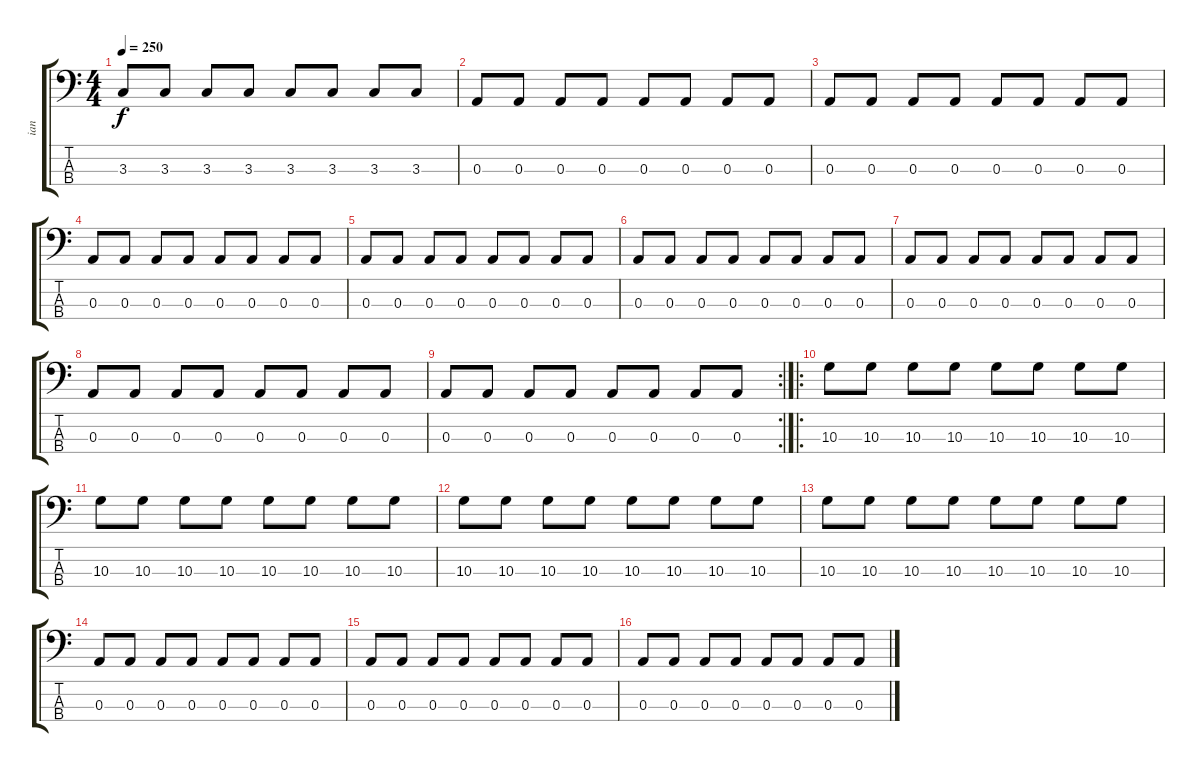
\track ("ian" "ian") {instrument electricbassfinger}
\staff {score tabs}
\tuning (G2 D2 A1 E1) {hide}
\ts (4 4)
\tempo 250
\clef f4
\ks c
3.3.8{dy f} 3.3.8 3.3.8 3.3.8 3.3.8 3.3.8 3.3.8 3.3.8 |
0.3.8 0.3.8 0.3.8 0.3.8 0.3.8 0.3.8 0.3.8 0.3.8 |
0.3.8 0.3.8 0.3.8 0.3.8 0.3.8 0.3.8 0.3.8 0.3.8 |
0.3.8 0.3.8 0.3.8 0.3.8 0.3.8 0.3.8 0.3.8 0.3.8 |
0.3.8 0.3.8 0.3.8 0.3.8 0.3.8 0.3.8 0.3.8 0.3.8 |
0.3.8 0.3.8 0.3.8 0.3.8 0.3.8 0.3.8 0.3.8 0.3.8 |
0.3.8 0.3.8 0.3.8 0.3.8 0.3.8 0.3.8 0.3.8 0.3.8 |
0.3.8 0.3.8 0.3.8 0.3.8 0.3.8 0.3.8 0.3.8 0.3.8 |
\rc 2
0.3.8 0.3.8 0.3.8 0.3.8 0.3.8 0.3.8 0.3.8 0.3.8 |
\ro
10.3.8 10.3.8 10.3.8 10.3.8 10.3.8 10.3.8 10.3.8 10.3.8 |
10.3.8 10.3.8 10.3.8 10.3.8 10.3.8 10.3.8 10.3.8 10.3.8 |
10.3.8 10.3.8 10.3.8 10.3.8 10.3.8 10.3.8 10.3.8 10.3.8 |
10.3.8 10.3.8 10.3.8 10.3.8 10.3.8 10.3.8 10.3.8 10.3.8 |
0.3.8 0.3.8 0.3.8 0.3.8 0.3.8 0.3.8 0.3.8 0.3.8 |
0.3.8 0.3.8 0.3.8 0.3.8 0.3.8 0.3.8 0.3.8 0.3.8 |
0.3.8 0.3.8 0.3.8 0.3.8 0.3.8 0.3.8 0.3.8 0.3.8
